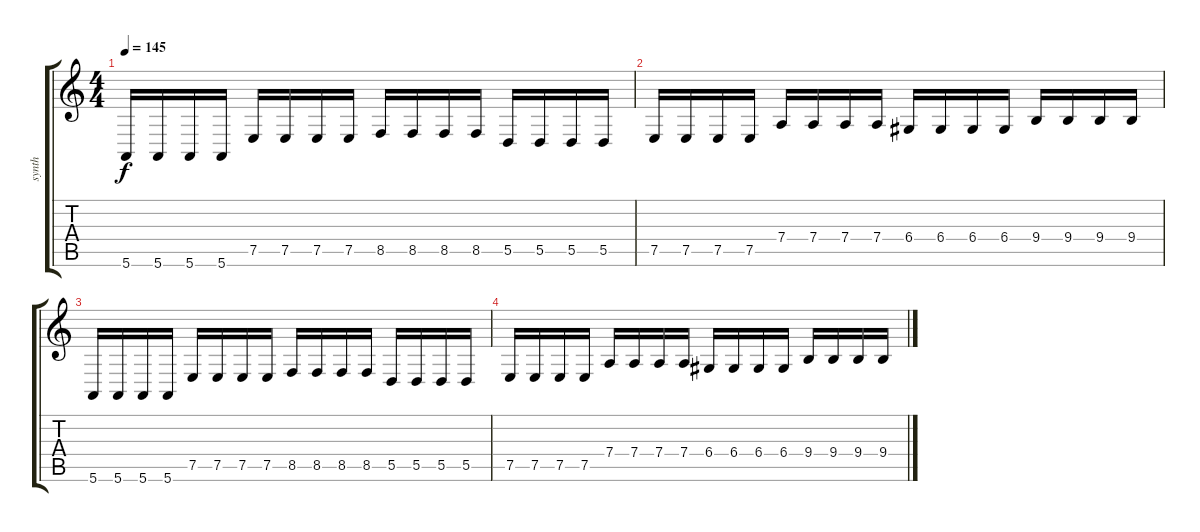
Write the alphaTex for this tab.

\track ("synth" "synth") {instrument lead2sawtooth bank 1}
\staff {score tabs}
\tuning (E4 B3 G3 D3 A2 E2) {hide}
\ts (4 4)
\tempo 145
\clef g2
\ks c
5.6.16{dy f} 5.6.16 5.6.16 5.6.16 7.5.16 7.5.16 7.5.16 7.5.16 8.5.16 8.5.16 8.5.16 8.5.16 5.5.16 5.5.16 5.5.16 5.5.16 |
7.5.16 7.5.16 7.5.16 7.5.16 7.4.16 7.4.16 7.4.16 7.4.16 6.4.16 6.4.16 6.4.16 6.4.16 9.4.16 9.4.16 9.4.16 9.4.16 |
5.6.16 5.6.16 5.6.16 5.6.16 7.5.16 7.5.16 7.5.16 7.5.16 8.5.16 8.5.16 8.5.16 8.5.16 5.5.16 5.5.16 5.5.16 5.5.16 |
7.5.16 7.5.16 7.5.16 7.5.16 7.4.16 7.4.16 7.4.16 7.4.16 6.4.16 6.4.16 6.4.16 6.4.16 9.4.16 9.4.16 9.4.16 9.4.16
